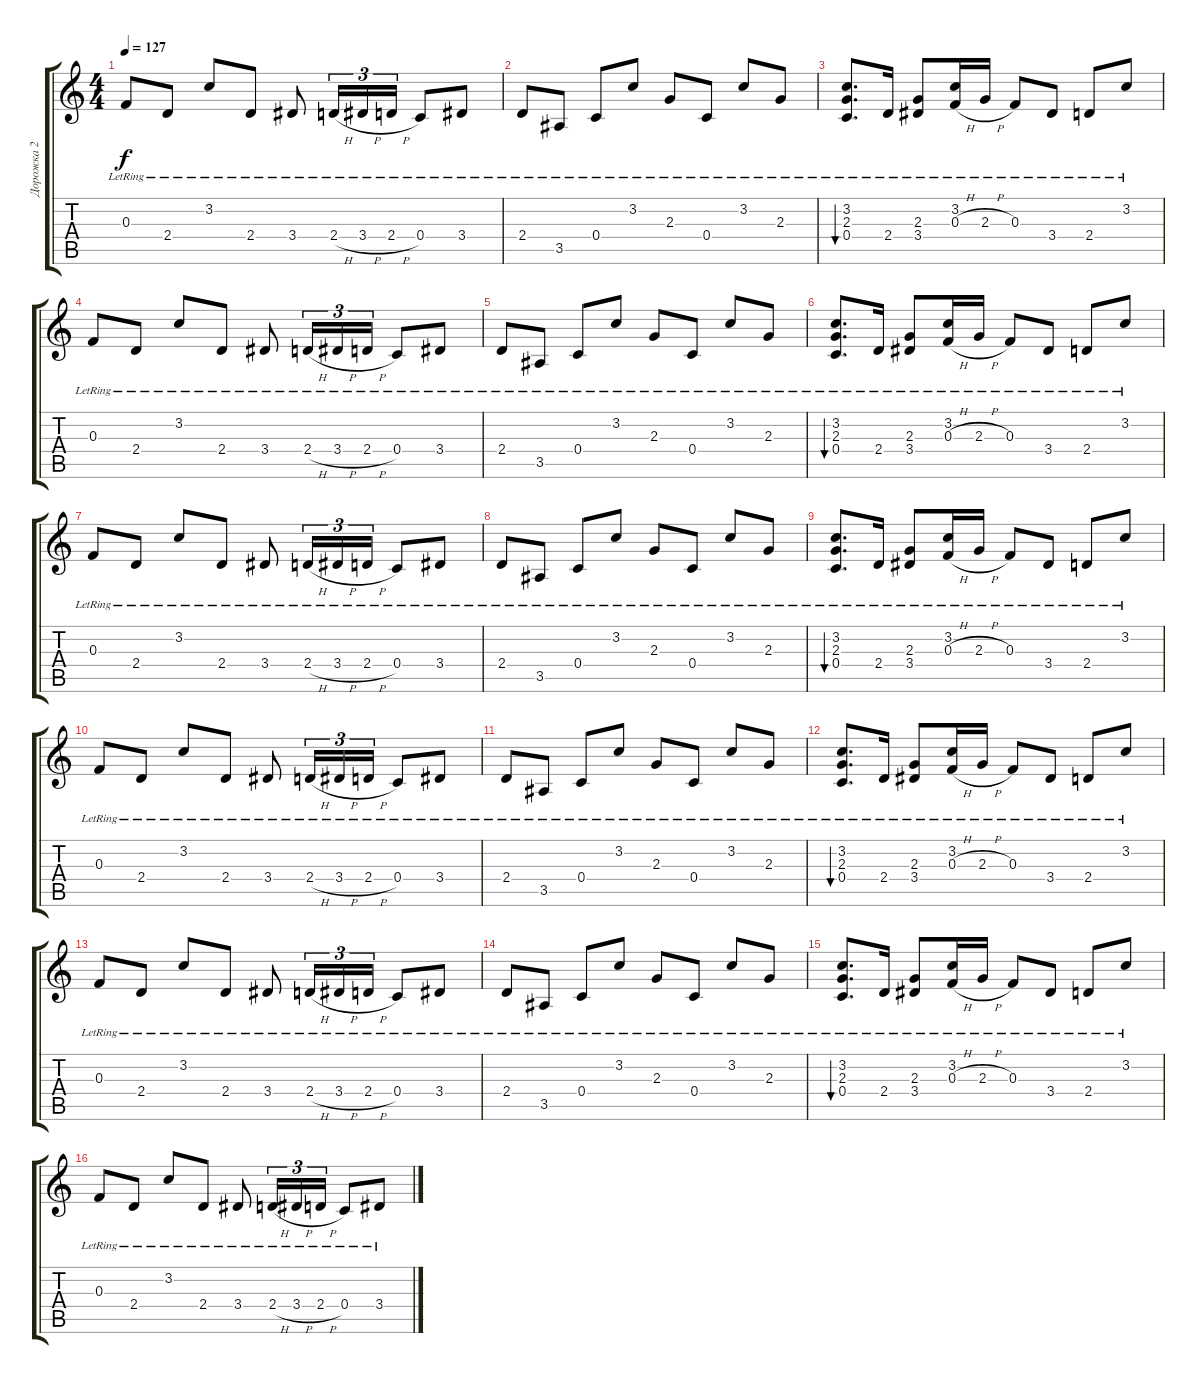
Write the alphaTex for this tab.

\track ("Дорожка 2" "Дорожка 2") {instrument acousticguitarnylon}
\staff {score tabs}
\tuning (D4 A3 F3 C3 G2 D2) {hide}
\ts (4 4)
\tempo 127
\clef g2
\ks c
0.3{lr}.8{dy f} 2.4{lr}.8 3.2{lr}.8 2.4{lr}.8 3.4{lr}.8 2.4{h lr}.16{tu (3 2)} 3.4{h lr}.16{tu (3 2)} 2.4{h lr}.16{tu (3 2)} 0.4{lr}.8 3.4{lr}.8 |
2.4{lr}.8 3.5{lr}.8 0.4{lr}.8 3.2{lr}.8 2.3{lr}.8 0.4{lr}.8 3.2{lr}.8 2.3{lr}.8 |
(3.2{lr} 2.3{lr} 0.4{lr}).8{d bu 240} 2.4{lr}.16 (2.3{lr} 3.4{lr}).8 (3.2{lr} 0.3{h lr}).16 2.3{h lr}.16 0.3{lr}.8 3.4{lr}.8 2.4{lr}.8 3.2{lr}.8 |
0.3{lr}.8 2.4{lr}.8 3.2{lr}.8 2.4{lr}.8 3.4{lr}.8 2.4{h lr}.16{tu (3 2)} 3.4{h lr}.16{tu (3 2)} 2.4{h lr}.16{tu (3 2)} 0.4{lr}.8 3.4{lr}.8 |
2.4{lr}.8 3.5{lr}.8 0.4{lr}.8 3.2{lr}.8 2.3{lr}.8 0.4{lr}.8 3.2{lr}.8 2.3{lr}.8 |
(3.2{lr} 2.3{lr} 0.4{lr}).8{d bu 240} 2.4{lr}.16 (2.3{lr} 3.4{lr}).8 (3.2{lr} 0.3{h lr}).16 2.3{h lr}.16 0.3{lr}.8 3.4{lr}.8 2.4{lr}.8 3.2{lr}.8 |
0.3{lr}.8 2.4{lr}.8 3.2{lr}.8 2.4{lr}.8 3.4{lr}.8 2.4{h lr}.16{tu (3 2)} 3.4{h lr}.16{tu (3 2)} 2.4{h lr}.16{tu (3 2)} 0.4{lr}.8 3.4{lr}.8 |
2.4{lr}.8 3.5{lr}.8 0.4{lr}.8 3.2{lr}.8 2.3{lr}.8 0.4{lr}.8 3.2{lr}.8 2.3{lr}.8 |
(3.2{lr} 2.3{lr} 0.4{lr}).8{d bu 240} 2.4{lr}.16 (2.3{lr} 3.4{lr}).8 (3.2{lr} 0.3{h lr}).16 2.3{h lr}.16 0.3{lr}.8 3.4{lr}.8 2.4{lr}.8 3.2{lr}.8 |
0.3{lr}.8 2.4{lr}.8 3.2{lr}.8 2.4{lr}.8 3.4{lr}.8 2.4{h lr}.16{tu (3 2)} 3.4{h lr}.16{tu (3 2)} 2.4{h lr}.16{tu (3 2)} 0.4{lr}.8 3.4{lr}.8 |
2.4{lr}.8 3.5{lr}.8 0.4{lr}.8 3.2{lr}.8 2.3{lr}.8 0.4{lr}.8 3.2{lr}.8 2.3{lr}.8 |
(3.2{lr} 2.3{lr} 0.4{lr}).8{d bu 240} 2.4{lr}.16 (2.3{lr} 3.4{lr}).8 (3.2{lr} 0.3{h lr}).16 2.3{h lr}.16 0.3{lr}.8 3.4{lr}.8 2.4{lr}.8 3.2{lr}.8 |
0.3{lr}.8 2.4{lr}.8 3.2{lr}.8 2.4{lr}.8 3.4{lr}.8 2.4{h lr}.16{tu (3 2)} 3.4{h lr}.16{tu (3 2)} 2.4{h lr}.16{tu (3 2)} 0.4{lr}.8 3.4{lr}.8 |
2.4{lr}.8 3.5{lr}.8 0.4{lr}.8 3.2{lr}.8 2.3{lr}.8 0.4{lr}.8 3.2{lr}.8 2.3{lr}.8 |
(3.2{lr} 2.3{lr} 0.4{lr}).8{d bu 240} 2.4{lr}.16 (2.3{lr} 3.4{lr}).8 (3.2{lr} 0.3{h lr}).16 2.3{h lr}.16 0.3{lr}.8 3.4{lr}.8 2.4{lr}.8 3.2{lr}.8 |
0.3{lr}.8 2.4{lr}.8 3.2{lr}.8 2.4{lr}.8 3.4{lr}.8 2.4{h lr}.16{tu (3 2)} 3.4{h lr}.16{tu (3 2)} 2.4{h lr}.16{tu (3 2)} 0.4{lr}.8 3.4{lr}.8
